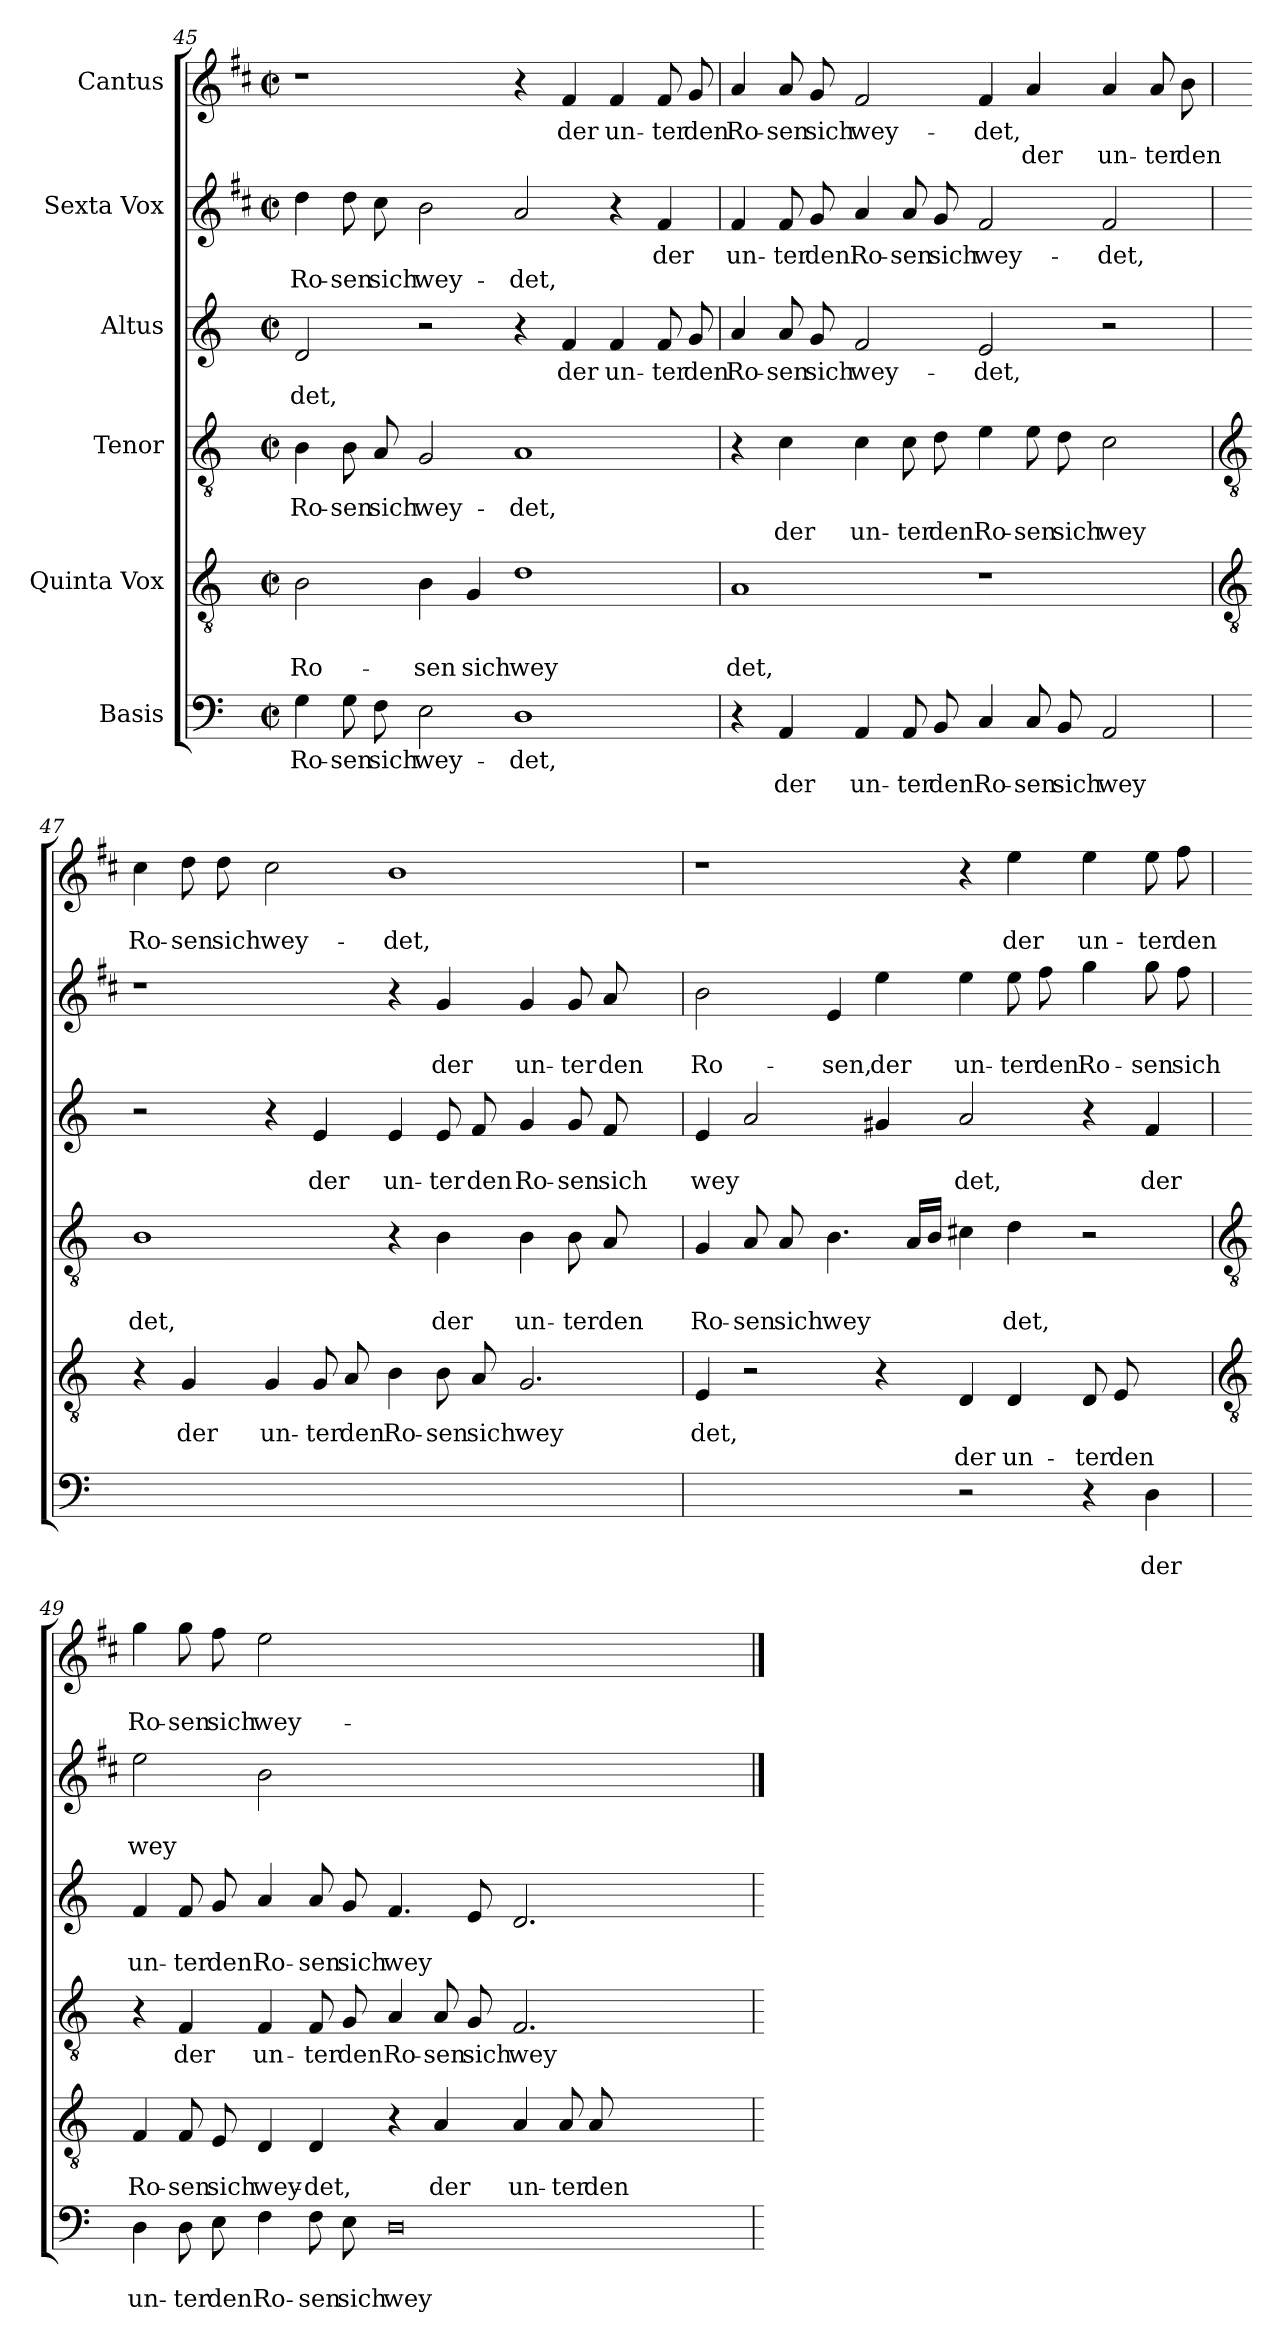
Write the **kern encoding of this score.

**kern	**text	**text	**kern	**text	**text	**kern	**text	**text	**kern	**text	**text	**kern	**text	**text	**kern	**text	**text
*part6	*part6	*part6	*part5	*part5	*part5	*part4	*part4	*part4	*part3	*part3	*part3	*part2	*part2	*part2	*part1	*part1	*part1
*staff6	*staff6	*staff6	*staff5	*staff5	*staff5	*staff4	*staff4	*staff4	*staff3	*staff3	*staff3	*staff2	*staff2	*staff2	*staff1	*staff1	*staff1
*I"Basis	*	*	*I"Quinta Vox	*	*	*I"Tenor	*	*	*I"Altus	*	*	*I"Sexta Vox	*	*	*I"Cantus	*	*
!!LO:LB:g=z
*clefF4	*	*	*clefGv2	*	*	*clefGv2	*	*	*clefG2	*	*	*clefG2	*	*	*clefG2	*	*
*	*	*	*	*	*	*	*	*	*	*	*	*ITrd1c2	*	*	*ITrd1c2	*	*
*k[]	*	*	*k[]	*	*	*k[]	*	*	*k[]	*	*	*k[]	*	*	*k[]	*	*
*C:	*	*	*C:	*	*	*C:	*	*	*C:	*	*	*C:	*	*	*C:	*	*
*M4/2	*	*	*M4/2	*	*	*M4/2	*	*	*M4/2	*	*	*M4/2	*	*	*M4/2	*	*
*met(c|)	*	*	*met(c|)	*	*	*met(c|)	*	*	*met(c|)	*	*	*met(c|)	*	*	*met(c|)	*	*
=45	=45	=45	=45	=45	=45	=45	=45	=45	=45	=45	=45	=45	=45	=45	=45	=45	=45
!	!LO:LY:b	!	!	!	!LO:LY:b	!	!LO:LY:b	!	!	!	!LO:LY:b	!	!	!LO:LY:b	!	!	!
4G	Ro-	.	2B	.	Ro-	4B	Ro-	.	2d	.	-det,	4cc	.	Ro-	1r	.	.
!	!LO:LY:b	!	!	!	!	!	!LO:LY:b	!	!	!	!	!	!	!LO:LY:b	!	!	!
8G	-sen	.	.	.	.	8B	-sen	.	.	.	.	8cc	.	-sen	.	.	.
!	!LO:LY:b	!	!	!	!	!	!LO:LY:b	!	!	!	!	!	!	!LO:LY:b	!	!	!
8F	sich	.	.	.	.	8A	sich	.	.	.	.	8b	.	sich	.	.	.
!	!LO:LY:b	!	!	!	!LO:LY:b	!	!LO:LY:b	!	!	!	!	!	!	!LO:LY:b	!	!	!
2E	wey-	.	4B	.	-sen	2G	wey-	.	2r	.	.	2a	.	wey-	.	.	.
!	!	!	!	!	!LO:LY:b	!	!	!	!	!	!	!	!	!	!	!	!
.	.	.	4G	.	sich	.	.	.	.	.	.	.	.	.	.	.	.
!	!LO:LY:b	!	!	!	!LO:LY:b	!	!LO:LY:b	!	!	!	!	!	!	!LO:LY:b	!	!	!
1D	-det,	.	1d	.	wey	1A	-det,	.	4r	.	.	2g	.	-det,	4r	.	.
!	!	!	!	!	!	!	!	!	!	!LO:LY:b	!	!	!	!	!	!LO:LY:b	!
.	.	.	.	.	.	.	.	.	4f	der	.	.	.	.	4e	der	.
!	!	!	!	!	!	!	!	!	!	!LO:LY:b	!	!	!	!	!	!LO:LY:b	!
.	.	.	.	.	.	.	.	.	4f	un-	.	4r	.	.	4e	un-	.
!	!	!	!	!	!	!	!	!	!	!LO:LY:b	!	!	!LO:LY:b	!	!	!LO:LY:b	!
.	.	.	.	.	.	.	.	.	8f	-ter	.	4e	der	.	8e	-ter	.
!	!	!	!	!	!	!	!	!	!	!LO:LY:b	!	!	!	!	!	!LO:LY:b	!
.	.	.	.	.	.	.	.	.	8g	den	.	.	.	.	8f	den	.
!!LO:LB:g=z
=46	=46	=46	=46	=46	=46	=46	=46	=46	=46	=46	=46	=46	=46	=46	=46	=46	=46
!	!	!	!	!	!LO:LY:b	!	!	!	!	!LO:LY:b	!	!	!LO:LY:b	!	!	!LO:LY:b	!
4r	.	.	1A	.	det,	4r	.	.	4a	Ro-	.	4e	un-	.	4g	Ro-	.
!	!	!LO:LY:b	!	!	!	!	!	!LO:LY:b	!	!LO:LY:b	!	!	!LO:LY:b	!	!	!LO:LY:b	!
4AA	.	der	.	.	.	4c	.	der	8a	-sen	.	8e	-ter	.	8g	-sen	.
!	!	!	!	!	!	!	!	!	!	!LO:LY:b	!	!	!LO:LY:b	!	!	!LO:LY:b	!
.	.	.	.	.	.	.	.	.	8g	sich	.	8f	den	.	8f	sich	.
!	!	!LO:LY:b	!	!	!	!	!	!LO:LY:b	!	!LO:LY:b	!	!	!LO:LY:b	!	!	!LO:LY:b	!
4AA	.	un-	.	.	.	4c	.	un-	2f	wey-	.	4g	Ro-	.	2e	wey-	.
!	!	!LO:LY:b	!	!	!	!	!	!LO:LY:b	!	!	!	!	!LO:LY:b	!	!	!	!
8AA	.	-ter	.	.	.	8c	.	-ter	.	.	.	8g	-sen	.	.	.	.
!	!	!LO:LY:b	!	!	!	!	!	!LO:LY:b	!	!	!	!	!LO:LY:b	!	!	!	!
8BB	.	den	.	.	.	8d	.	den	.	.	.	8f	sich	.	.	.	.
!	!	!LO:LY:b	!	!	!	!	!	!LO:LY:b	!	!LO:LY:b	!	!	!LO:LY:b	!	!	!LO:LY:b	!
4C	.	Ro-	1r	.	.	4e	.	Ro-	2e	-det,	.	2e	wey-	.	4e	-det,	.
!	!	!LO:LY:b	!	!	!	!	!	!LO:LY:b	!	!	!	!	!	!	!	!	!LO:LY:b
8C	.	-sen	.	.	.	8e	.	-sen	.	.	.	.	.	.	4g	.	der
!	!	!LO:LY:b	!	!	!	!	!	!LO:LY:b	!	!	!	!	!	!	!	!	!
8BB	.	sich	.	.	.	8d	.	sich	.	.	.	.	.	.	.	.	.
!	!	!LO:LY:b	!	!	!	!	!	!LO:LY:b	!	!	!	!	!LO:LY:b	!	!	!	!LO:LY:b
2AA	.	wey	.	.	.	2c	.	wey	2r	.	.	2e	-det,	.	4g	.	un-
!	!	!	!	!	!	!	!	!	!	!	!	!	!	!	!	!	!LO:LY:b
.	.	.	.	.	.	.	.	.	.	.	.	.	.	.	8g	.	-ter
!	!	!	!	!	!	!	!	!	!	!	!	!	!	!	!	!	!LO:LY:b
.	.	.	.	.	.	.	.	.	.	.	.	.	.	.	8a	.	den
!!LO:LB:g=z
=47	=47	=47	=47	=47	=47	=47	=47	=47	=47	=47	=47	=47	=47	=47	=47	=47	=47
*	*	*	*clefGv2	*	*	*clefGv2	*	*	*	*	*	*	*	*	*	*	*
!	!	!LO:LY:b	!	!	!	!	!	!LO:LY:b	!	!	!	!	!	!	!	!	!LO:LY:b
[0Eyy	.	det,	4r	.	.	1B	.	det,	2r	.	.	1r	.	.	4b	.	Ro-
!	!	!	!	!LO:LY:b	!	!	!	!	!	!	!	!	!	!	!	!	!LO:LY:b
.	.	.	4G	der	.	.	.	.	.	.	.	.	.	.	8cc	.	-sen
!	!	!	!	!	!	!	!	!	!	!	!	!	!	!	!	!	!LO:LY:b
.	.	.	.	.	.	.	.	.	.	.	.	.	.	.	8cc	.	sich
!	!	!	!	!LO:LY:b	!	!	!	!	!	!	!	!	!	!	!	!	!LO:LY:b
.	.	.	4G	un-	.	.	.	.	4r	.	.	.	.	.	2b	.	wey-
!	!	!	!	!LO:LY:b	!	!	!	!	!	!	!LO:LY:b	!	!	!	!	!	!
.	.	.	8G	-ter	.	.	.	.	4e	.	der	.	.	.	.	.	.
!	!	!	!	!LO:LY:b	!	!	!	!	!	!	!	!	!	!	!	!	!
.	.	.	8A	den	.	.	.	.	.	.	.	.	.	.	.	.	.
!	!	!	!	!LO:LY:b	!	!	!	!	!	!	!LO:LY:b	!	!	!	!	!	!LO:LY:b
.	.	.	4B	Ro-	.	4r	.	.	4e	.	un-	4r	.	.	1a	.	-det,
!	!	!	!	!LO:LY:b	!	!	!	!LO:LY:b	!	!	!LO:LY:b	!	!	!LO:LY:b	!	!	!
.	.	.	8B	-sen	.	4B	.	der	8e	.	-ter	4f	.	der	.	.	.
!	!	!	!	!LO:LY:b	!	!	!	!	!	!	!LO:LY:b	!	!	!	!	!	!
.	.	.	8A	sich	.	.	.	.	8f	.	den	.	.	.	.	.	.
!	!	!	!	!LO:LY:b	!	!	!	!LO:LY:b	!	!	!LO:LY:b	!	!	!LO:LY:b	!	!	!
.	.	.	2.G	wey	.	4B	.	un-	4g	.	Ro-	4f	.	un-	.	.	.
!	!	!	!	!	!	!	!	!LO:LY:b	!	!	!LO:LY:b	!	!	!LO:LY:b	!	!	!
.	.	.	.	.	.	8B	.	-ter	8g	.	-sen	8f	.	-ter	.	.	.
!	!	!	!	!	!	!	!	!LO:LY:b	!	!	!LO:LY:b	!	!	!LO:LY:b	!	!	!
.	.	.	.	.	.	8A	.	den	8f	.	sich	8g	.	den	.	.	.
4ryy	.	.	.	.	.	4ryy	.	.	4ryy	.	.	4ryy	.	.	4ryy	.	.
!!LO:LB:g=z
=48	=48	=48	=48	=48	=48	=48	=48	=48	=48	=48	=48	=48	=48	=48	=48	=48	=48
!	!	!	!	!LO:LY:b	!	!	!	!LO:LY:b	!	!	!LO:LY:b	!	!	!LO:LY:b	!	!	!
2.Eyy_	.	.	4E	det,	.	4G	.	Ro-	4e	.	wey	2a	.	Ro-	1r	.	.
!	!	!	!	!	!	!	!	!LO:LY:b	!	!	!	!	!	!	!	!	!
.	.	.	2r	.	.	8A	.	-sen	2a	.	.	.	.	.	.	.	.
!	!	!	!	!	!	!	!	!LO:LY:b	!	!	!	!	!	!	!	!	!
.	.	.	.	.	.	8A	.	sich	.	.	.	.	.	.	.	.	.
!	!	!	!	!	!	!	!	!LO:LY:b	!	!	!	!	!	!LO:LY:b	!	!	!
.	.	.	.	.	.	4.B	.	wey	.	.	.	4d	.	-sen,	.	.	.
!	!	!	!	!	!	!	!	!	!	!	!	!	!	!LO:LY:b	!	!	!
4Eyy]	.	.	4r	.	.	.	.	.	4g#X	.	.	4dd	.	der	.	.	.
.	.	.	.	.	.	16ALL	.	.	.	.	.	.	.	.	.	.	.
.	.	.	.	.	.	16BJJ	.	.	.	.	.	.	.	.	.	.	.
!	!	!	!	!	!LO:LY:b	!	!	!	!	!	!LO:LY:b	!	!	!LO:LY:b	!	!	!
2r	.	.	4D	.	der	4c#X	.	.	2a	.	det,	4dd	.	un-	4r	.	.
!	!	!	!	!	!LO:LY:b	!	!	!LO:LY:b	!	!	!	!	!	!LO:LY:b	!	!	!LO:LY:b
.	.	.	4D	.	un-	4d	.	det,	.	.	.	8dd	.	-ter	4dd	.	der
!	!	!	!	!	!	!	!	!	!	!	!	!	!	!LO:LY:b	!	!	!
.	.	.	.	.	.	.	.	.	.	.	.	8ee	.	den	.	.	.
!	!	!	!	!	!LO:LY:b	!	!	!	!	!	!	!	!	!LO:LY:b	!	!	!LO:LY:b
4r	.	.	8D	.	-ter	2r	.	.	4r	.	.	4ff	.	Ro-	4dd	.	un-
!	!	!	!	!	!LO:LY:b	!	!	!	!	!	!	!	!	!	!	!	!
.	.	.	8E	.	den	.	.	.	.	.	.	.	.	.	.	.	.
!	!	!LO:LY:b	!	!	!	!	!	!	!	!	!LO:LY:b	!	!	!LO:LY:b	!	!	!LO:LY:b
4D	.	der	4ryy	.	.	.	.	.	4f	.	der	8ff	.	-sen	8dd	.	-ter
!	!	!	!	!	!	!	!	!	!	!	!	!	!	!LO:LY:b	!	!	!LO:LY:b
.	.	.	.	.	.	.	.	.	.	.	.	8ee	.	sich	8ee	.	den
!!LO:LB:g=z
=49	=49	=49	=49	=49	=49	=49	=49	=49	=49	=49	=49	=49	=49	=49	=49	=49	=49
*	*	*	*clefGv2	*	*	*clefGv2	*	*	*	*	*	*	*	*	*	*	*
!	!	!LO:LY:b	!	!	!LO:LY:b	!	!	!	!	!	!LO:LY:b	!	!	!LO:LY:b	!	!	!LO:LY:b
4D	.	un-	4F	.	Ro-	4r	.	.	4f	.	un-	2dd	.	wey	4ff	.	Ro-
!	!	!LO:LY:b	!	!	!LO:LY:b	!	!LO:LY:b	!	!	!	!LO:LY:b	!	!	!	!	!	!LO:LY:b
8D	.	-ter	8F	.	-sen	4F	der	.	8f	.	-ter	.	.	.	8ff	.	-sen
!	!	!LO:LY:b	!	!	!LO:LY:b	!	!	!	!	!	!LO:LY:b	!	!	!	!	!	!LO:LY:b
8E	.	den	8E	.	sich	.	.	.	8g	.	den	.	.	.	8ee	.	sich
!	!	!LO:LY:b	!	!	!LO:LY:b	!	!LO:LY:b	!	!	!	!LO:LY:b	!	!	!	!	!	!LO:LY:b
4F	.	Ro-	4D	.	wey-	4F	un-	.	4a	.	Ro-	2a	.	.	2dd	.	wey-
!	!	!LO:LY:b	!	!	!LO:LY:b	!	!LO:LY:b	!	!	!	!LO:LY:b	!	!	!	!	!	!
8F	.	-sen	4D	.	-det,	8F	-ter	.	8a	.	-sen	.	.	.	.	.	.
!	!	!LO:LY:b	!	!	!	!	!LO:LY:b	!	!	!	!LO:LY:b	!	!	!	!	!	!
8E	.	sich	.	.	.	8G	den	.	8g	.	sich	.	.	.	.	.	.
!	!	!LO:LY:b	!	!	!	!	!LO:LY:b	!	!	!	!LO:LY:b	!	!	!LO:LY:b	!	!	!LO:LY:b
0D	.	wey	4r	.	.	4A	Ro-	.	4.f	.	wey	0ayy	.	det.	0cc#Xyy	.	-det.
!	!	!	!	!	!LO:LY:b	!	!LO:LY:b	!	!	!	!	!	!	!	!	!	!
.	.	.	4A	.	der	8A	-sen	.	.	.	.	.	.	.	.	.	.
!	!	!	!	!	!	!	!LO:LY:b	!	!	!	!	!	!	!	!	!	!
.	.	.	.	.	.	8G	sich	.	8e	.	.	.	.	.	.	.	.
!	!	!	!	!	!LO:LY:b	!	!LO:LY:b	!	!	!	!	!	!	!	!	!	!
.	.	.	4A	.	un-	2.F	wey	.	2.d	.	.	.	.	.	.	.	.
!	!	!	!	!	!LO:LY:b	!	!	!	!	!	!	!	!	!	!	!	!
.	.	.	8A	.	-ter	.	.	.	.	.	.	.	.	.	.	.	.
!	!	!	!	!	!LO:LY:b	!	!	!	!	!	!	!	!	!	!	!	!
.	.	.	8A	.	den	.	.	.	.	.	.	.	.	.	.	.	.
.	.	.	1ryy	.	.	.	.	.	.	.	.	.	.	.	.	.	.
.	.	.	.	.	.	2.ryy	.	.	2.ryy	.	.	.	.	.	.	.	.
=	==	==	=	==	==	=	==	==	=	==	==	==	==	==	==	==	==
*-	*-	*-	*-	*-	*-	*-	*-	*-	*-	*-	*-	*-	*-	*-	*-	*-	*-
